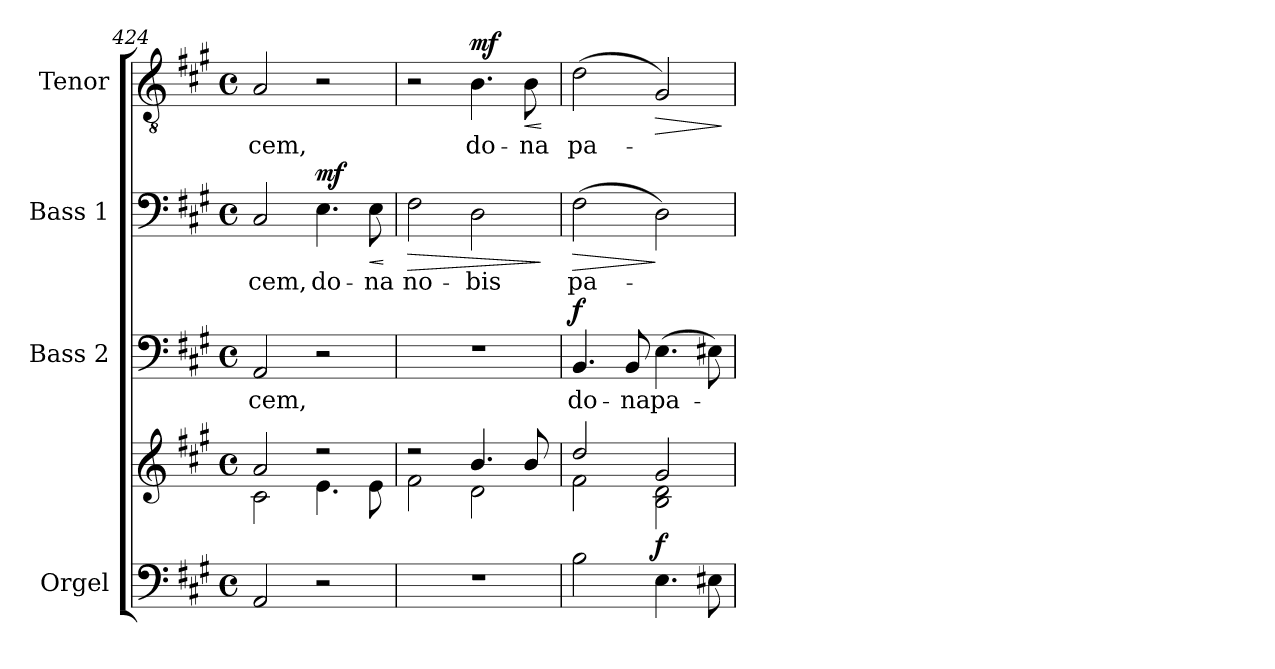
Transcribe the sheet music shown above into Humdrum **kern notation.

**kern	**kern	**dynam	**kern	**text	**dynam	**kern	**text	**dynam	**kern	**text	**dynam
*part4	*part4	*part4	*part3	*part3	*part3	*part2	*part2	*part2	*part1	*part1	*part1
*staff5	*staff4	*staff4/5	*staff3	*staff3	*staff3	*staff2	*staff2	*staff2	*staff1	*staff1	*staff1
*I"Orgel	*	*	*I"Bass 2	*	*	*I"Bass 1	*	*	*I"Tenor	*	*
*I'Org.	*	*	*I'B2.	*	*	*I'B1.	*	*	*I'T.	*	*
*clefF4	*clefG2	*	*clefF4	*	*	*clefF4	*	*	*clefGv2	*	*
*k[f#c#g#]	*k[f#c#g#]	*	*k[f#c#g#]	*	*	*k[f#c#g#]	*	*	*k[f#c#g#]	*	*
*A:	*A:	*	*A:	*	*	*A:	*	*	*A:	*	*
*M4/4	*M4/4	*	*M4/4	*	*	*M4/4	*	*	*M4/4	*	*
*met(c)	*met(c)	*	*met(c)	*	*	*met(c)	*	*	*met(c)	*	*
=424	=424	=424	=424	=424	=424	=424	=424	=424	=424	=424	=424
*	*^	*	*	*	*	*	*	*	*	*	*
!	!	!	!	!	!LO:LY:b	!	!	!LO:LY:b	!	!	!LO:LY:b	!
2AA/	2a/	2c#\	.	2AA/	-cem,	.	2C#/	-cem,	.	2A/	-cem,	.
!	!	!	!	!	!	!	!	!LO:LY:b	!LO:DY:a	!	!	!
2r	2r	4.e\	.	2r	.	.	4.E\	do-	mf	2r	.	.
!	!	!	!	!	!	!	!	!LO:LY:b	!LO:HP:b	!	!	!
.	.	8e\	.	.	.	.	8E\	-na	<	.	.	.
*	*v	*v	*	*	*	*	*	*	*	*	*	*
.	.	.	.	.	.	.	.	[	.	.	.
!!LO:LB:g=z
=425	=425	=425	=425	=425	=425	=425	=425	=425	=425	=425	=425
*	*^	*	*	*	*	*	*	*	*	*	*
!	!	!	!	!	!	!	!	!LO:LY:b	!LO:HP:b	!	!	!
1r	2r	2f#\	.	1r	.	.	2F#\	no-	>	2r	.	.
!	!	!	!	!	!	!	!	!LO:LY:b	!	!	!LO:LY:b	!LO:DY:a
.	4.b/	2d\	.	.	.	.	2D\	-bis	.	4.B\	do-	mf
!	!	!	!	!	!	!	!	!	!	!	!LO:LY:b	!LO:HP:b
.	8b/	.	.	.	.	.	.	.	.	8B\	-na	<
*	*v	*v	*	*	*	*	*	*	*	*	*	*
.	.	.	.	.	.	.	.	]	.	.	[
=426	=426	=426	=426	=426	=426	=426	=426	=426	=426	=426	=426
*	*^	*	*	*	*	*	*	*	*	*	*
!	!	!	!	!	!LO:LY:b	!LO:DY:a	!	!LO:LY:b	!LO:HP:b	!	!LO:LY:b	!
2B\	2dd/	2f#\	.	4.BB/	do-	f	(>2F#\	pa-	>	(>2d\	pa-	.
!	!	!	!	!	!LO:LY:b	!	!	!	!	!	!	!
.	.	.	.	8BB/	-na	.	.	.	.	.	.	.
!	!	!	!LO:DY:b	!	!LO:LY:b	!	!	!	!	!	!	!LO:HP:b
4.E\	2g#/	2B\ 2d\	f	(>4.E\	pa-	.	2D\)	.	]	2G#/)	.	>
8E#X\	.	.	.	8E#X\)	.	.	.	.	.	.	.	.
*	*v	*v	*	*	*	*	*	*	*	*	*	*
.	.	.	.	.	.	.	.	.	.	.	]
=	=	=	=	=	=	=	=	=	=	=	=
*-	*-	*-	*-	*-	*-	*-	*-	*-	*-	*-	*-
